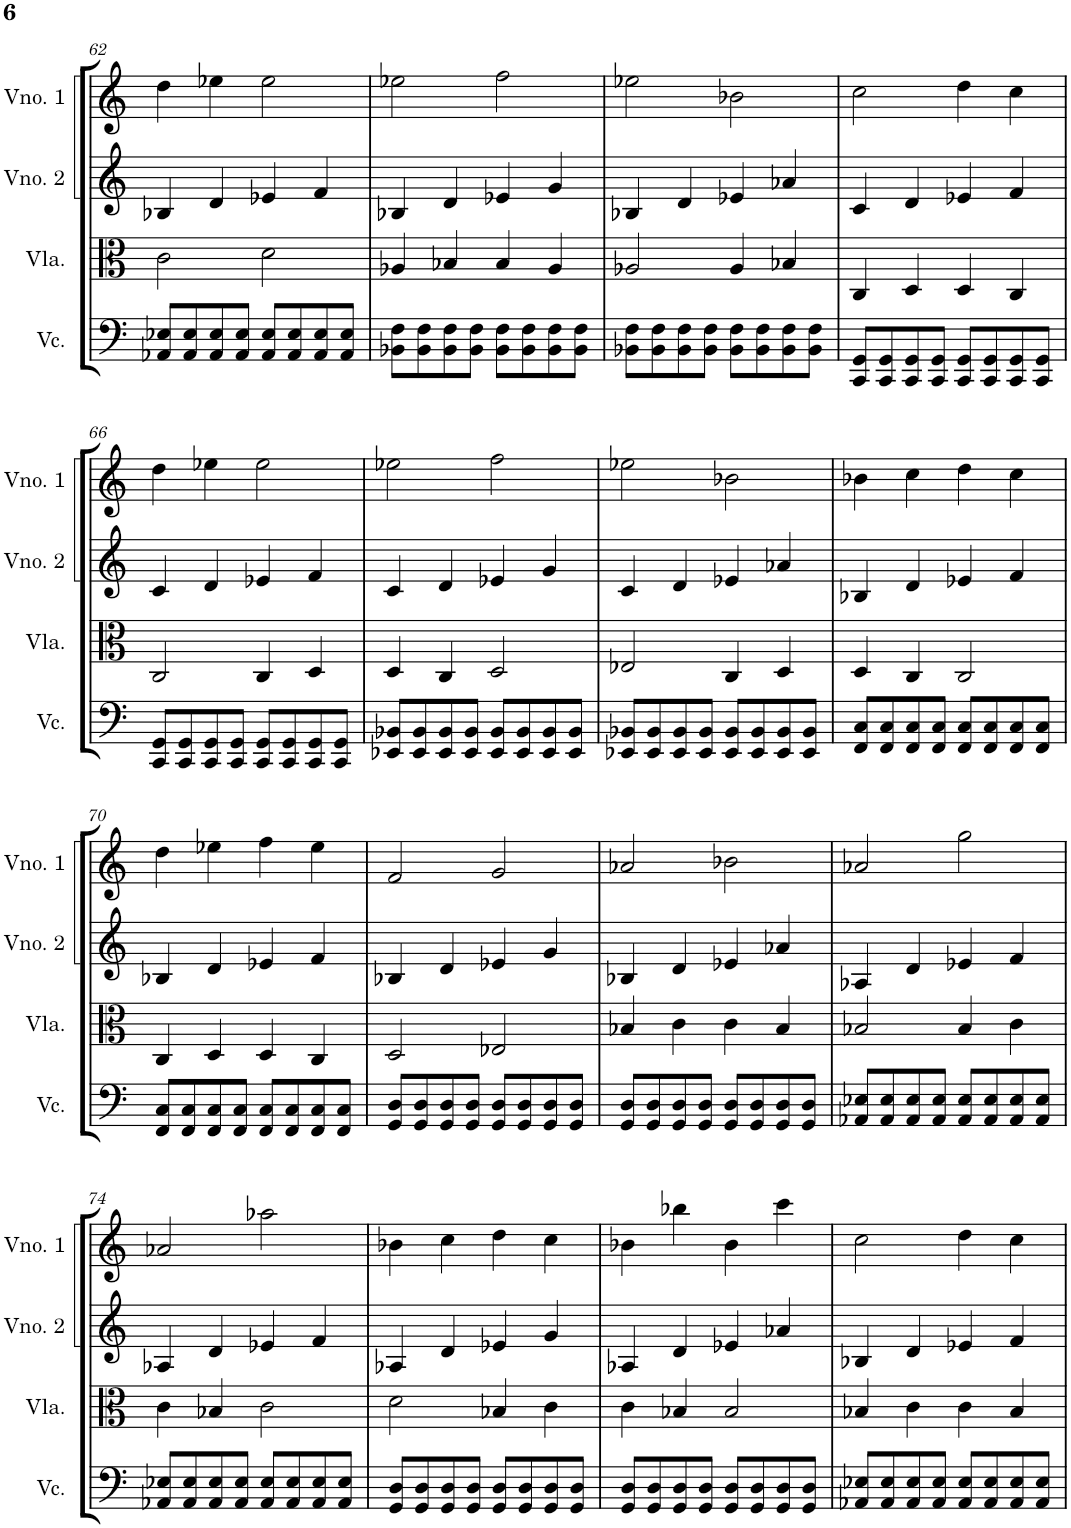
**kern	**kern	**kern	**kern
*part4	*part3	*part2	*part1
*staff4	*staff3	*staff2	*staff1
*I"Violoncelo	*I"Viola	*I"Violino 2	*I"Violino 1
*I'Vc.	*I'Vla.	*I'Vno. 2	*I'Vno. 1
!!LO:PB:g=z
*clefF4	*clefC3	*clefG2	*clefG2
*k[]	*k[]	*k[]	*k[]
*M4/4	*M4/4	*M4/4	*M4/4
=62	=62	=62	=62
8AA-X/ 8E-X/L	2c\	4B-X/	4dd\
8AA-/ 8E-/	.	.	.
8AA-/ 8E-/	.	4d/	4ee-X\
8AA-/ 8E-/J	.	.	.
8AA-/ 8E-/L	2d\	4e-X/	2ee-\
8AA-/ 8E-/	.	.	.
8AA-/ 8E-/	.	4f/	.
8AA-/ 8E-/J	.	.	.
=63	=63	=63	=63
8BB-X\ 8F\L	4A-X/	4B-X/	2ee-X\
8BB-\ 8F\	.	.	.
8BB-\ 8F\	4B-X/	4d/	.
8BB-\ 8F\J	.	.	.
8BB-\ 8F\L	4B-/	4e-X/	2ff\
8BB-\ 8F\	.	.	.
8BB-\ 8F\	4A-/	4g/	.
8BB-\ 8F\J	.	.	.
=64	=64	=64	=64
8BB-X\ 8F\L	2A-X/	4B-X/	2ee-X\
8BB-\ 8F\	.	.	.
8BB-\ 8F\	.	4d/	.
8BB-\ 8F\J	.	.	.
8BB-\ 8F\L	4A-/	4e-X/	2b-X\
8BB-\ 8F\	.	.	.
8BB-\ 8F\	4B-X/	4a-X/	.
8BB-\ 8F\J	.	.	.
=65	=65	=65	=65
8CC/ 8GG/L	4C/	4c/	2cc\
8CC/ 8GG/	.	.	.
8CC/ 8GG/	4D/	4d/	.
8CC/ 8GG/J	.	.	.
8CC/ 8GG/L	4D/	4e-X/	4dd\
8CC/ 8GG/	.	.	.
8CC/ 8GG/	4C/	4f/	4cc\
8CC/ 8GG/J	.	.	.
!!LO:LB:g=z
=66	=66	=66	=66
8CC/ 8GG/L	2C/	4c/	4dd\
8CC/ 8GG/	.	.	.
8CC/ 8GG/	.	4d/	4ee-X\
8CC/ 8GG/J	.	.	.
8CC/ 8GG/L	4C/	4e-X/	2ee-\
8CC/ 8GG/	.	.	.
8CC/ 8GG/	4D/	4f/	.
8CC/ 8GG/J	.	.	.
=67	=67	=67	=67
8EE-X/ 8BB-X/L	4D/	4c/	2ee-X\
8EE-/ 8BB-/	.	.	.
8EE-/ 8BB-/	4C/	4d/	.
8EE-/ 8BB-/J	.	.	.
8EE-/ 8BB-/L	2D/	4e-X/	2ff\
8EE-/ 8BB-/	.	.	.
8EE-/ 8BB-/	.	4g/	.
8EE-/ 8BB-/J	.	.	.
=68	=68	=68	=68
8EE-X/ 8BB-X/L	2E-X/	4c/	2ee-X\
8EE-/ 8BB-/	.	.	.
8EE-/ 8BB-/	.	4d/	.
8EE-/ 8BB-/J	.	.	.
8EE-/ 8BB-/L	4C/	4e-X/	2b-X\
8EE-/ 8BB-/	.	.	.
8EE-/ 8BB-/	4D/	4a-X/	.
8EE-/ 8BB-/J	.	.	.
=69	=69	=69	=69
8FF/ 8C/L	4D/	4B-X/	4b-X\
8FF/ 8C/	.	.	.
8FF/ 8C/	4C/	4d/	4cc\
8FF/ 8C/J	.	.	.
8FF/ 8C/L	2C/	4e-X/	4dd\
8FF/ 8C/	.	.	.
8FF/ 8C/	.	4f/	4cc\
8FF/ 8C/J	.	.	.
!!LO:LB:g=z
=70	=70	=70	=70
8FF/ 8C/L	4C/	4B-X/	4dd\
8FF/ 8C/	.	.	.
8FF/ 8C/	4D/	4d/	4ee-X\
8FF/ 8C/J	.	.	.
8FF/ 8C/L	4D/	4e-X/	4ff\
8FF/ 8C/	.	.	.
8FF/ 8C/	4C/	4f/	4ee-\
8FF/ 8C/J	.	.	.
=71	=71	=71	=71
8GG/ 8D/L	2D/	4B-X/	2f/
8GG/ 8D/	.	.	.
8GG/ 8D/	.	4d/	.
8GG/ 8D/J	.	.	.
8GG/ 8D/L	2E-X/	4e-X/	2g/
8GG/ 8D/	.	.	.
8GG/ 8D/	.	4g/	.
8GG/ 8D/J	.	.	.
=72	=72	=72	=72
8GG/ 8D/L	4B-X/	4B-X/	2a-X/
8GG/ 8D/	.	.	.
8GG/ 8D/	4c\	4d/	.
8GG/ 8D/J	.	.	.
8GG/ 8D/L	4c\	4e-X/	2b-X\
8GG/ 8D/	.	.	.
8GG/ 8D/	4B-/	4a-X/	.
8GG/ 8D/J	.	.	.
=73	=73	=73	=73
8AA-X/ 8E-X/L	2B-X/	4A-X/	2a-X/
8AA-/ 8E-/	.	.	.
8AA-/ 8E-/	.	4d/	.
8AA-/ 8E-/J	.	.	.
8AA-/ 8E-/L	4B-/	4e-X/	2gg\
8AA-/ 8E-/	.	.	.
8AA-/ 8E-/	4c\	4f/	.
8AA-/ 8E-/J	.	.	.
!!LO:LB:g=z
=74	=74	=74	=74
8AA-X/ 8E-X/L	4c\	4A-X/	2a-X/
8AA-/ 8E-/	.	.	.
8AA-/ 8E-/	4B-X/	4d/	.
8AA-/ 8E-/J	.	.	.
8AA-/ 8E-/L	2c\	4e-X/	2aa-X\
8AA-/ 8E-/	.	.	.
8AA-/ 8E-/	.	4f/	.
8AA-/ 8E-/J	.	.	.
=75	=75	=75	=75
8GG/ 8D/L	2d\	4A-X/	4b-X\
8GG/ 8D/	.	.	.
8GG/ 8D/	.	4d/	4cc\
8GG/ 8D/J	.	.	.
8GG/ 8D/L	4B-X/	4e-X/	4dd\
8GG/ 8D/	.	.	.
8GG/ 8D/	4c\	4g/	4cc\
8GG/ 8D/J	.	.	.
=76	=76	=76	=76
8GG/ 8D/L	4c\	4A-X/	4b-X\
8GG/ 8D/	.	.	.
8GG/ 8D/	4B-X/	4d/	4bb-X\
8GG/ 8D/J	.	.	.
8GG/ 8D/L	2B-/	4e-X/	4b-\
8GG/ 8D/	.	.	.
8GG/ 8D/	.	4a-X/	4ccc\
8GG/ 8D/J	.	.	.
=77	=77	=77	=77
8AA-X/ 8E-X/L	4B-X/	4B-X/	2cc\
8AA-/ 8E-/	.	.	.
8AA-/ 8E-/	4c\	4d/	.
8AA-/ 8E-/J	.	.	.
8AA-/ 8E-/L	4c\	4e-X/	4dd\
8AA-/ 8E-/	.	.	.
8AA-/ 8E-/	4B-/	4f/	4cc\
8AA-/ 8E-/J	.	.	.
=	=	=	=
*-	*-	*-	*-
